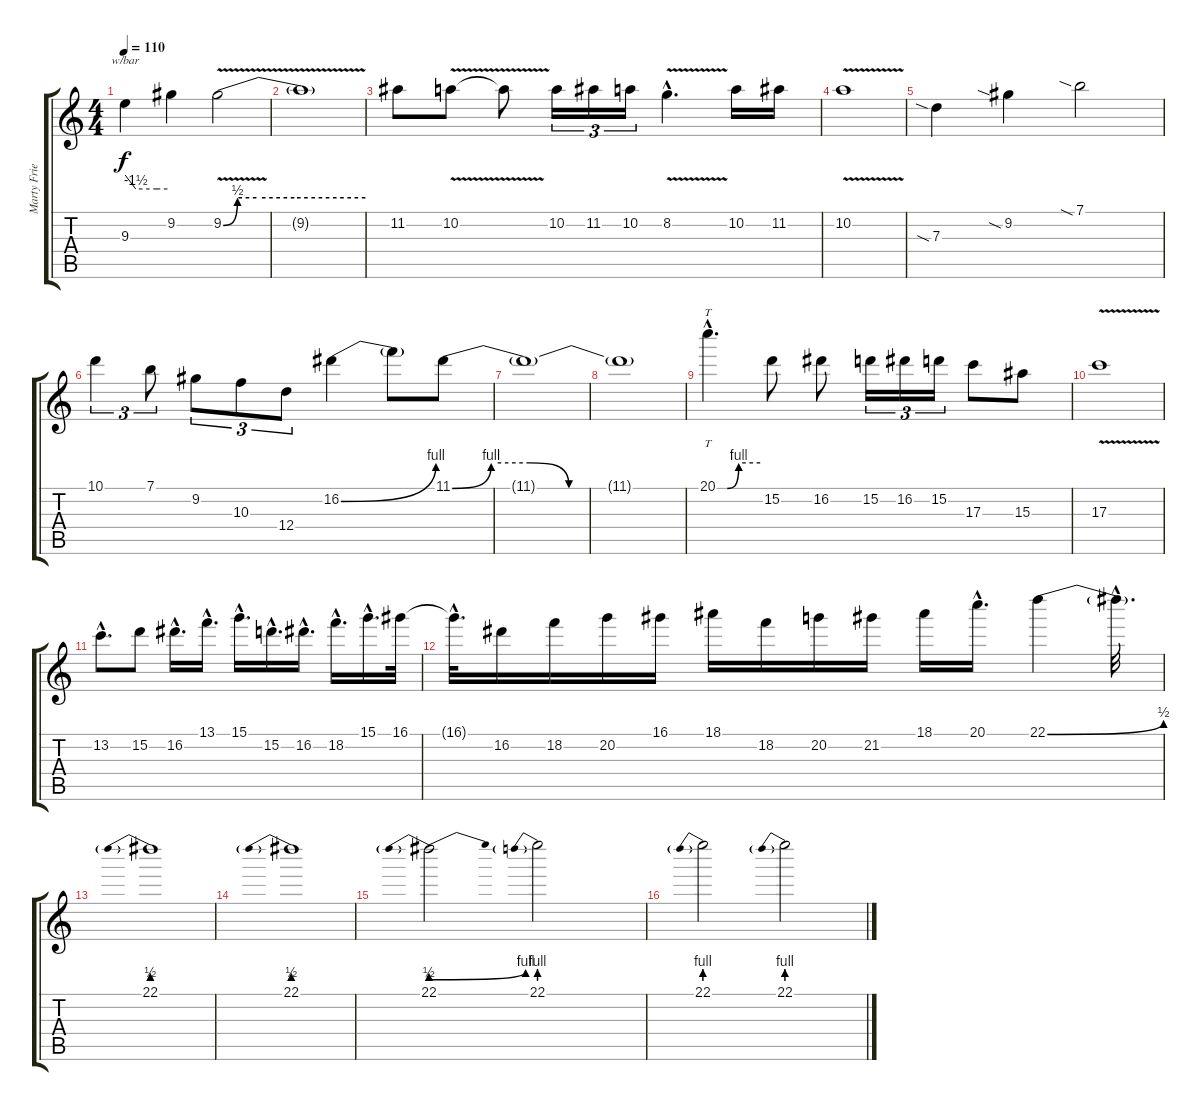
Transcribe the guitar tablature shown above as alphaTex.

\track ("Marty Friedman" "Marty Frie") {instrument overdrivenguitar}
\staff {score tabs}
\tuning (E4 B3 G3 D3 A2 E2) {hide}
\ts (4 4)
\tempo 110
\clef g2
\ks c
9.3.4{tbe (custom default 0 0 15 -6 45 -6 60 -6) dy f} 9.2.4 9.2{be (custom 0 0 6 2 14 2 30 2 60 2) v}.2 |
9.2{t}.1 |
11.2.8 10.2{v}.8 10.2{t}.8 10.2.16{tu (3 2)} 11.2.16{tu (3 2)} 10.2.16{tu (3 2)} 8.2{v hac}.4{d} 10.2.16 11.2.16 |
10.2{v}.1 |
7.3{sia}.4 9.2{sia}.4 7.1{sia}.2 |
10.1.4{tu (3 2)} 7.1.8{tu (3 2)} 9.2.8{tu (3 2)} 10.3.8{tu (3 2)} 12.4.8{tu (3 2)} 16.2{be (bend 0 0 60 4)}.4 16.2{t}.8 11.1{be (custom 0 0 10 4 20 4 30 0 33 0 60 0)}.8 |
11.1{t}.1 |
11.1{t}.1 |
20.1{be (custom 0 0 14 0 30 4 60 4) hac}.4{tt d} 15.2.8 16.2.8 15.2.16{tu (3 2)} 16.2.16{tu (3 2)} 15.2.16{tu (3 2)} 17.3.8 15.3.8 |
17.3{v}.1 |
13.2{hac}.8{d} 15.2.8 16.2{hac}.16{d} 13.1{hac}.16{d} 15.1{hac}.16{d} 15.2{hac}.16{d} 16.2{hac}.16{d} 18.2{hac}.16{d} 15.1{hac}.16{d} 16.1.32 |
16.1{hac t}.32{d} 16.2.16 18.2.16 20.2.16 16.1.16 18.1.16 18.2.16 20.2.16 21.2.16 18.1.16 20.1{hac}.16{d} 22.1{be (bend 0 0 60 2)}.4 22.1{hac t}.32{d} |
22.1{be (prebend 0 2 60 2)}.1 |
22.1{be (prebend 0 2 60 2)}.1 |
22.1{be (prebendbend 0 2 60 4)}.2{volume 11} 22.1{be (prebend 0 4 60 4)}.2 |
22.1{be (prebend 0 4 60 4)}.2 22.1{be (prebend 0 4 60 4)}.2
